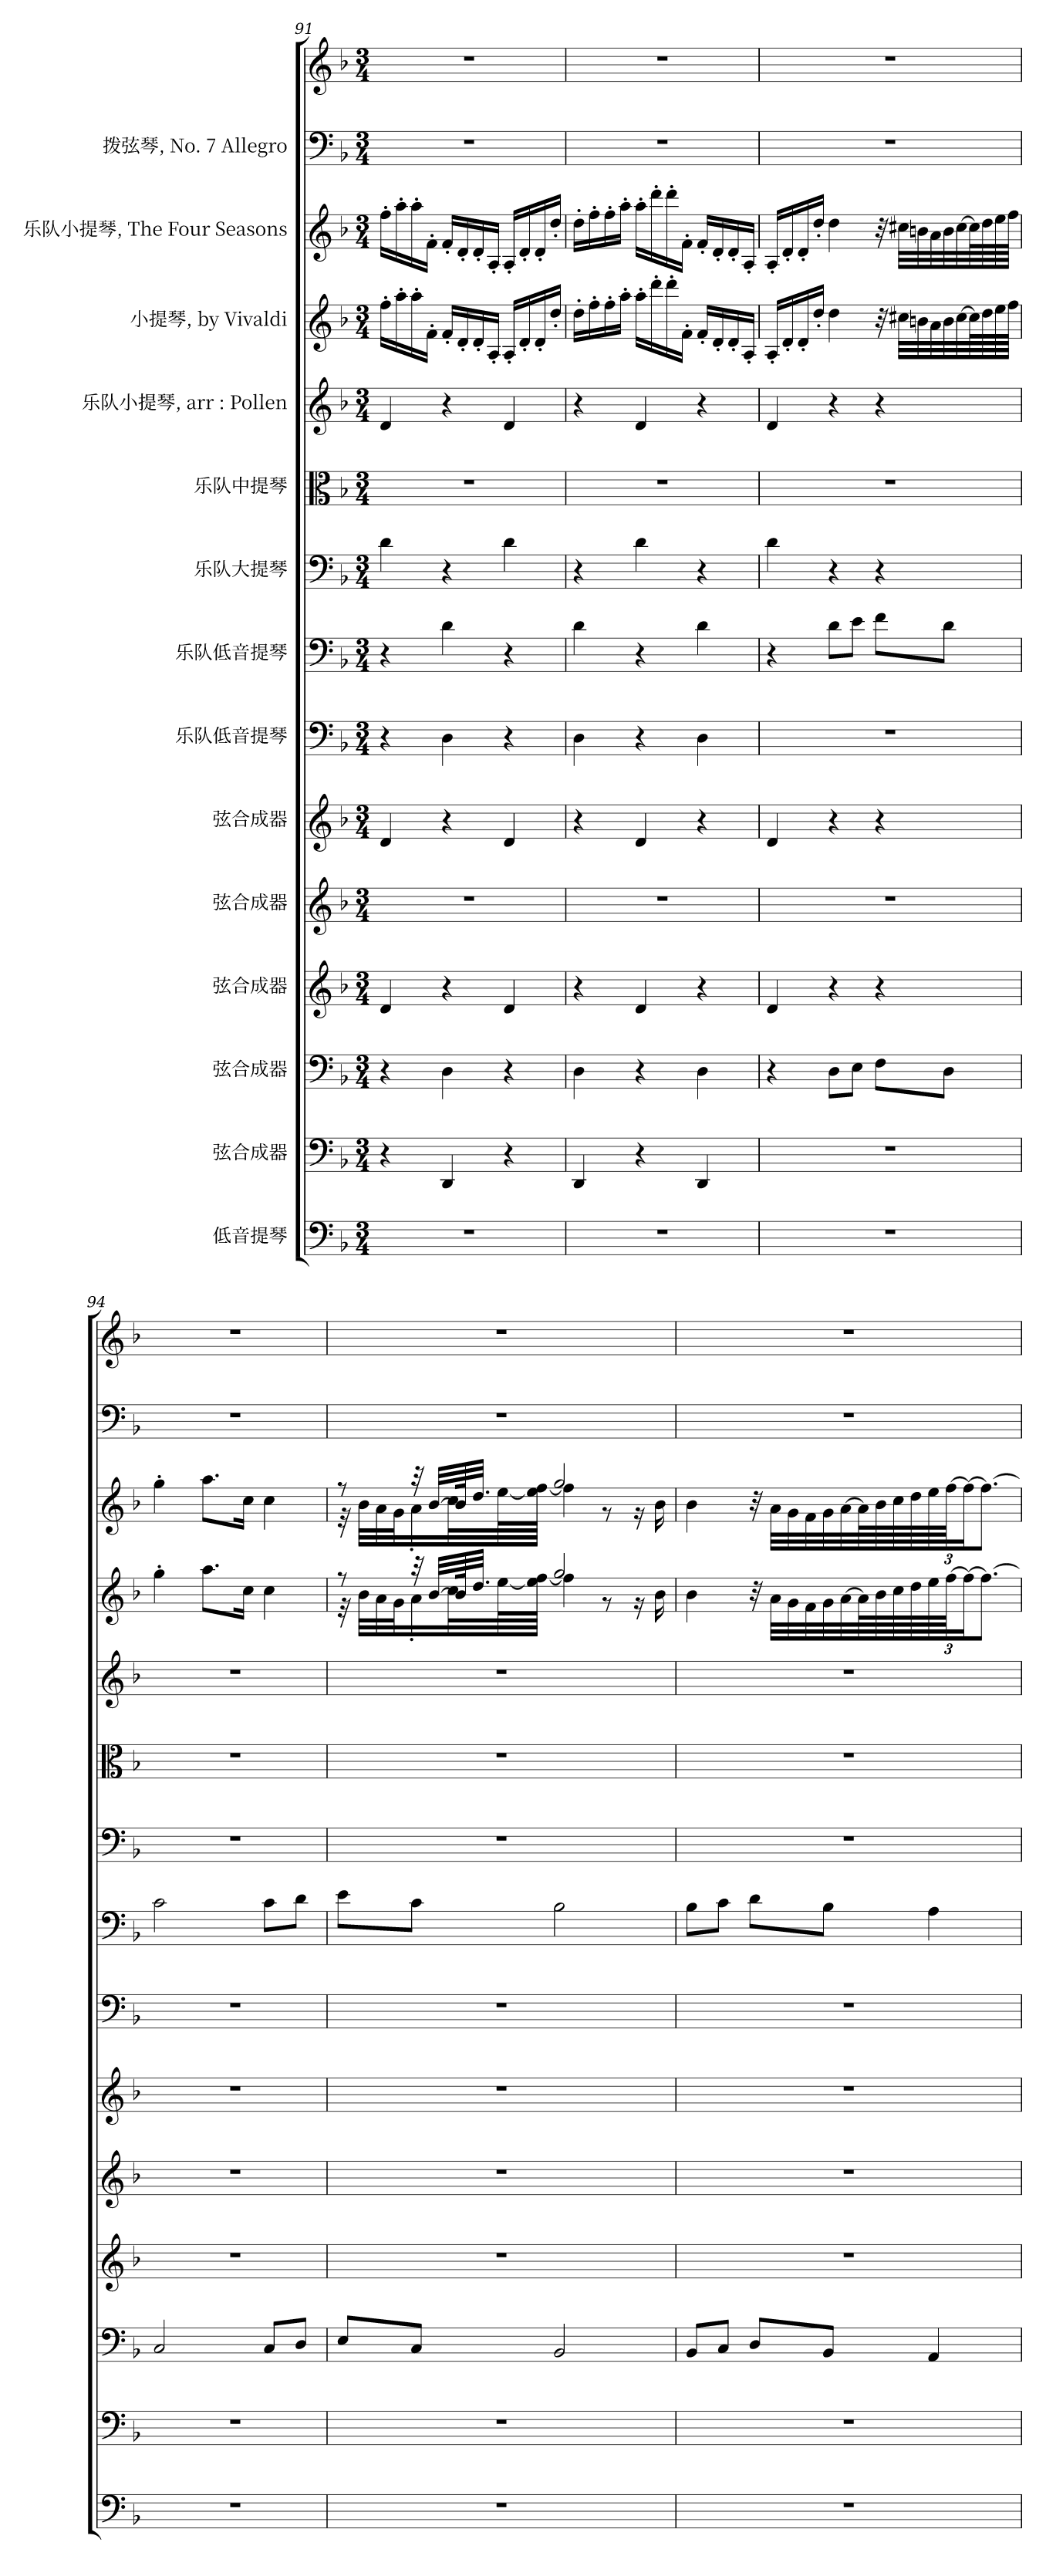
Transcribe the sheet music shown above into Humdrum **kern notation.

**kern	**kern	**kern	**kern	**kern	**kern	**kern	**kern	**kern	**kern	**kern	**kern	**kern	**kern	**kern
*part14	*part13	*part12	*part11	*part10	*part9	*part8	*part7	*part6	*part5	*part4	*part3	*part2	*part1	*part1
*staff15	*staff14	*staff13	*staff12	*staff11	*staff10	*staff9	*staff8	*staff7	*staff6	*staff5	*staff4	*staff3	*staff2	*staff1
*I"低音提琴	*I"弦合成器	*I"弦合成器	*I"弦合成器	*I"弦合成器	*I"弦合成器	*I"乐队低音提琴	*I"乐队低音提琴	*I"乐队大提琴	*I"乐队中提琴	*I"乐队小提琴, arr : Pollen	*I"小提琴, by Vivaldi	*I"乐队小提琴, The Four Seasons	*I"拨弦琴, No. 7 Allegro	*
*clefF4	*clefF4	*clefF4	*clefG2	*clefG2	*clefG2	*clefF4	*clefF4	*clefF4	*clefC3	*clefG2	*clefG2	*clefG2	*clefF4	*clefG2
*ITrd7c12	*	*	*	*	*	*ITrd7c12	*ITrd7c12	*	*	*	*	*	*	*
*k[b-]	*k[b-]	*k[b-]	*k[b-]	*k[b-]	*k[b-]	*k[b-]	*k[b-]	*k[b-]	*k[b-]	*k[b-]	*k[b-]	*k[b-]	*k[b-]	*k[b-]
*M3/4	*M3/4	*M3/4	*M3/4	*M3/4	*M3/4	*M3/4	*M3/4	*M3/4	*M3/4	*M3/4	*M3/4	*M3/4	*M3/4	*M3/4
=91	=91	=91	=91	=91	=91	=91	=91	=91	=91	=91	=91	=91	=91	=91
2.r	4r	4r	4d/	2.r	4d/	4r	4r	4d\	2.r	4d/	16ff'\LL	16ff'\LL	2.r	2.r
.	.	.	.	.	.	.	.	.	.	.	16aa'\	16aa'\	.	.
.	.	.	.	.	.	.	.	.	.	.	16aa'\	16aa'\	.	.
.	.	.	.	.	.	.	.	.	.	.	16f'\JJ	16f'\JJ	.	.
.	4DD/	4D\	4r	.	4r	4DD\	4D\	4r	.	4r	16f'/LL	16f'/LL	.	.
.	.	.	.	.	.	.	.	.	.	.	16d'/	16d'/	.	.
.	.	.	.	.	.	.	.	.	.	.	16d'/	16d'/	.	.
.	.	.	.	.	.	.	.	.	.	.	16A'/JJ	16A'/JJ	.	.
.	4r	4r	4d/	.	4d/	4r	4r	4d\	.	4d/	16A'/LL	16A'/LL	.	.
.	.	.	.	.	.	.	.	.	.	.	16d'/	16d'/	.	.
.	.	.	.	.	.	.	.	.	.	.	16d'/	16d'/	.	.
.	.	.	.	.	.	.	.	.	.	.	16dd'/JJ	16dd'/JJ	.	.
=92	=92	=92	=92	=92	=92	=92	=92	=92	=92	=92	=92	=92	=92	=92
2.r	4DD/	4D\	4r	2.r	4r	4DD\	4D\	4r	2.r	4r	16dd'\LL	16dd'\LL	2.r	2.r
.	.	.	.	.	.	.	.	.	.	.	16ff'\	16ff'\	.	.
.	.	.	.	.	.	.	.	.	.	.	16ff'\	16ff'\	.	.
.	.	.	.	.	.	.	.	.	.	.	16aa'\JJ	16aa'\JJ	.	.
.	4r	4r	4d/	.	4d/	4r	4r	4d\	.	4d/	16aa'\LL	16aa'\LL	.	.
.	.	.	.	.	.	.	.	.	.	.	16ddd'\	16ddd'\	.	.
.	.	.	.	.	.	.	.	.	.	.	16ddd'\	16ddd'\	.	.
.	.	.	.	.	.	.	.	.	.	.	16f'\JJ	16f'\JJ	.	.
.	4DD/	4D\	4r	.	4r	4DD\	4D\	4r	.	4r	16f'/LL	16f'/LL	.	.
.	.	.	.	.	.	.	.	.	.	.	16d'/	16d'/	.	.
.	.	.	.	.	.	.	.	.	.	.	16d'/	16d'/	.	.
.	.	.	.	.	.	.	.	.	.	.	16A'/JJ	16A'/JJ	.	.
!!LO:PB:g=z
=93	=93	=93	=93	=93	=93	=93	=93	=93	=93	=93	=93	=93	=93	=93
2.r	2.r	4r	4d/	2.r	4d/	2.r	4r	4d\	2.r	4d/	16A'/LL	16A'/LL	2.r	2.r
.	.	.	.	.	.	.	.	.	.	.	16d'/	16d'/	.	.
.	.	.	.	.	.	.	.	.	.	.	16d'/	16d'/	.	.
.	.	.	.	.	.	.	.	.	.	.	16dd'/JJ	16dd'/JJ	.	.
.	.	8D\L	4r	.	4r	.	8D\L	4r	.	4r	4dd\	4dd\	.	.
.	.	8E\J	.	.	.	.	8E\J	.	.	.	.	.	.	.
.	.	8F\L	4r	.	4r	.	8F\L	4r	.	4r	32r	32r	.	.
.	.	.	.	.	.	.	.	.	.	.	32cc#X\LLL	32cc#X\LLL	.	.
.	.	.	.	.	.	.	.	.	.	.	32bn\	32bn\	.	.
.	.	.	.	.	.	.	.	.	.	.	32a\	32a\	.	.
.	.	8D\J	.	.	.	.	8D\J	.	.	.	32b\	32b\	.	.
.	.	.	.	.	.	.	.	.	.	.	[32cc#\	[32cc#\	.	.
.	.	.	.	.	.	.	.	.	.	.	64cc#\L]	64cc#\L]	.	.
.	.	.	.	.	.	.	.	.	.	.	64dd\	64dd\	.	.
.	.	.	.	.	.	.	.	.	.	.	64ee\	64ee\	.	.
.	.	.	.	.	.	.	.	.	.	.	64ff\JJJJ	64ff\JJJJ	.	.
=94	=94	=94	=94	=94	=94	=94	=94	=94	=94	=94	=94	=94	=94	=94
2.r	2.r	2C/	2.r	2.r	2.r	2.r	2C\	2.r	2.r	2.r	4gg'\	4gg'\	2.r	2.r
.	.	.	.	.	.	.	.	.	.	.	8.aa\L	8.aa\L	.	.
.	.	.	.	.	.	.	.	.	.	.	16cc\Jk	16cc\Jk	.	.
.	.	8C/L	.	.	.	.	8C\L	.	.	.	4cc\	4cc\	.	.
.	.	8D/J	.	.	.	.	8D\J	.	.	.	.	.	.	.
=95	=95	=95	=95	=95	=95	=95	=95	=95	=95	=95	=95	=95	=95	=95
*	*	*	*	*	*	*	*	*	*	*	*^	*^	*	*
2.r	2.r	8E/L	2.r	2.r	2.r	2.r	8E\L	2.r	2.r	2.r	8r	32r	8r	32r	2.r	2.r
.	.	.	.	.	.	.	.	.	.	.	.	32b-\LLL	.	32b-\LLL	.	.
.	.	.	.	.	.	.	.	.	.	.	.	32a\	.	32a\	.	.
.	.	.	.	.	.	.	.	.	.	.	.	32g\J	.	32g\J	.	.
.	.	8C/J	.	.	.	.	8C\J	.	.	.	32r	16a'\	32r	16a'\	.	.
.	.	.	.	.	.	.	.	.	.	.	[32b-/LLL	.	[32b-/LLL	.	.	.
.	.	.	.	.	.	.	.	.	.	.	64b-/K]	32cc\L	64b-/K]	32cc\L	.	.
.	.	.	.	.	.	.	.	.	.	.	32.dd/JJJ	.	32.dd/JJJ	.	.	.
.	.	.	.	.	.	.	.	.	.	.	.	[64ee\L	.	[64ee\L	.	.
.	.	.	.	.	.	.	.	.	.	.	.	64ee\] [64ff\JJJJ	.	64ee\] [64ff\JJJJ	.	.
.	.	2BB-/	.	.	.	.	2BB-\	.	.	.	2gg/	4ff\]	2gg/	4ff\]	.	.
.	.	.	.	.	.	.	.	.	.	.	.	8r	.	8r	.	.
.	.	.	.	.	.	.	.	.	.	.	.	16r	.	16r	.	.
.	.	.	.	.	.	.	.	.	.	.	.	16b-\	.	16b-\	.	.
*	*	*	*	*	*	*	*	*	*	*	*v	*v	*	*	*	*
*	*	*	*	*	*	*	*	*	*	*	*	*v	*v	*	*
!!LO:PB:g=z
=96	=96	=96	=96	=96	=96	=96	=96	=96	=96	=96	=96	=96	=96	=96
2.r	2.r	8BB-/L	2.r	2.r	2.r	2.r	8BB-\L	2.r	2.r	2.r	4b-\	4b-\	2.r	2.r
.	.	8C/J	.	.	.	.	8C\J	.	.	.	.	.	.	.
.	.	8D/L	.	.	.	.	8D\L	.	.	.	32r	32r	.	.
.	.	.	.	.	.	.	.	.	.	.	32a\LLL	32a\LLL	.	.
.	.	.	.	.	.	.	.	.	.	.	32g\	32g\	.	.
.	.	.	.	.	.	.	.	.	.	.	32f\	32f\	.	.
.	.	8BB-/J	.	.	.	.	8BB-\J	.	.	.	32g\	32g\	.	.
.	.	.	.	.	.	.	.	.	.	.	[32a\	[32a\	.	.
.	.	.	.	.	.	.	.	.	.	.	64a\L]	64a\L]	.	.
.	.	.	.	.	.	.	.	.	.	.	64b-\	64b-\	.	.
.	.	.	.	.	.	.	.	.	.	.	64cc\	64cc\	.	.
.	.	.	.	.	.	.	.	.	.	.	64dd\	64dd\	.	.
*	*	*	*	*	*	*	*	*	*	*	*Xbrackettup	*Xbrackettup	*	*
.	.	4AA/	.	.	.	.	4AA\	.	.	.	96ee\	96ee\	.	.
.	.	.	.	.	.	.	.	.	.	.	[96ff\JJ	[96ff\JJ	.	.
.	.	.	.	.	.	.	.	.	.	.	24ff\J_	24ff\J_	.	.
.	.	.	.	.	.	.	.	.	.	.	8.ff\J_	8.ff\J_	.	.
=	=	=	=	=	=	=	=	=	=	=	=	=	=	=
*-	*-	*-	*-	*-	*-	*-	*-	*-	*-	*-	*-	*-	*-	*-
